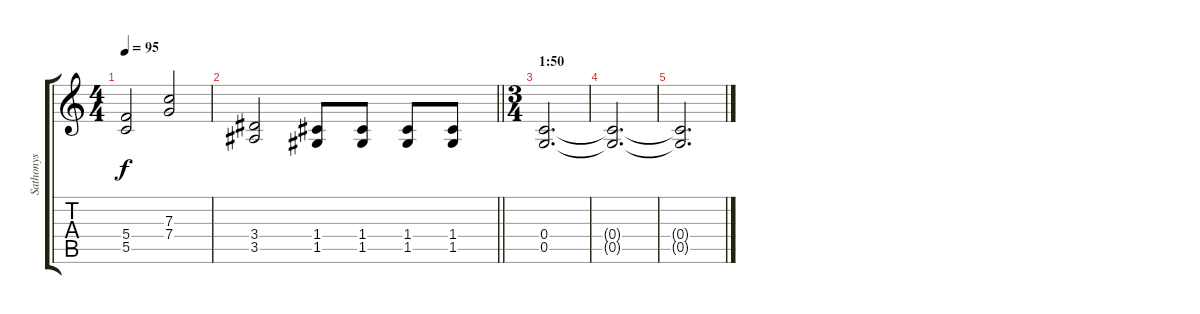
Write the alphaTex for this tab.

\track ("Sathonys" "Sathonys") {instrument distortionguitar}
\staff {score tabs}
\tuning (D4 A3 F3 C3 G2 D2) {hide}
\ts (4 4)
\tempo 95
\clef g2
\ks c
(5.4 5.5).2{dy f} (7.3 7.4).2 |
\barLineRight lightlight
(3.4 3.5).2 (1.4 1.5).8 (1.4 1.5).8 (1.4 1.5).8 (1.4 1.5).8 |
\ts (3 4)
\section ("" "1:50")
(0.4 0.5).2{d volume 4} |
(0.4{t} 0.5{t}).2{d volume 0} |
(0.4{t} 0.5{t}).2{d}
